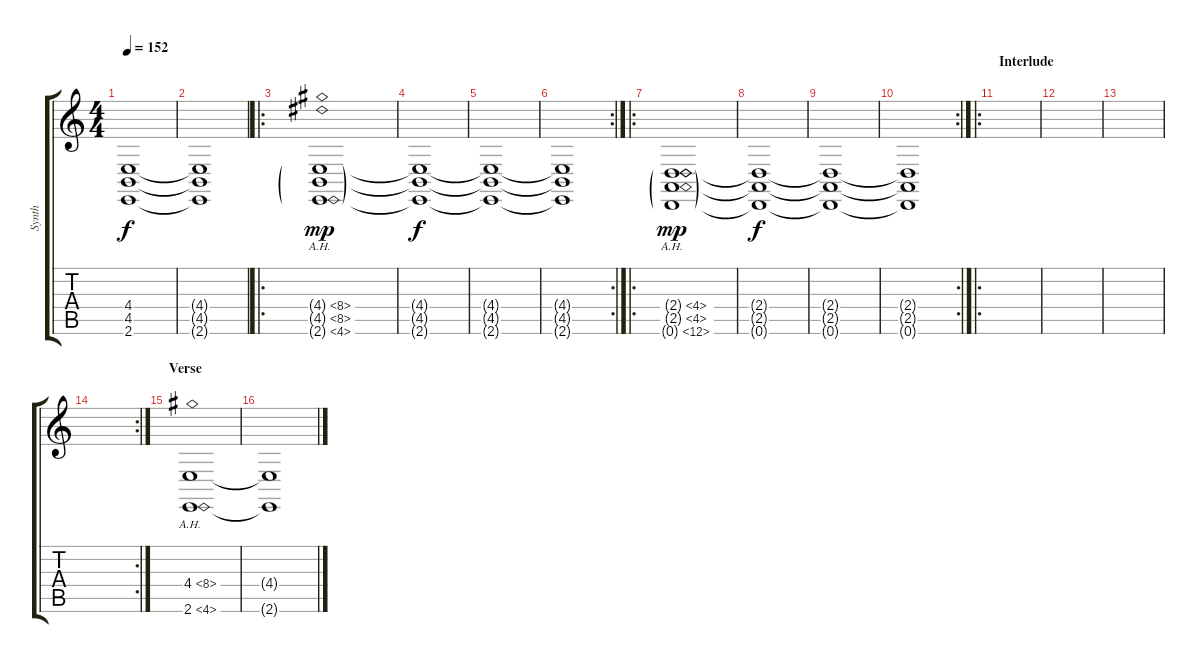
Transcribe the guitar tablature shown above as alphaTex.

\track ("Synth" "Synth") {instrument pad4choir}
\staff {score tabs}
\tuning (D4 A3 F3 C3 G2 D2) {hide}
\ts (4 4)
\tempo 152
\clef g2
\ks c
(4.4{t} 4.5{t} 2.6{t}).1{dy f} |
(4.4{t} 4.5{t} 2.6{t}).1 |
\ro
(4.4{ah 4 g} 4.5{ah 4 g} 2.6{ah 2 g}).1{dy mp} |
(4.4{t} 4.5{t} 2.6{t}).1{dy f} |
(4.4{t} 4.5{t} 2.6{t}).1 |
\rc 2
(4.4{t} 4.5{t} 2.6{t}).1 |
\ro
(2.4{ah 2 g} 2.5{ah 2 g} 0.6{ah 12 g}).1{dy mp} |
(2.4{t} 2.5{t} 0.6{t}).1{dy f} |
(2.4{t} 2.5{t} 0.6{t}).1 |
\rc 2
(2.4{t} 2.5{t} 0.6{t}).1 |
\ro
\section ("" "Interlude")
|
|
|
\rc 2
|
\section ("" "Verse")
(4.4{ah 4} 2.6{ah 2}).1{volume 16 instrument stringensemble1} |
(4.4{t} 2.6{t}).1
